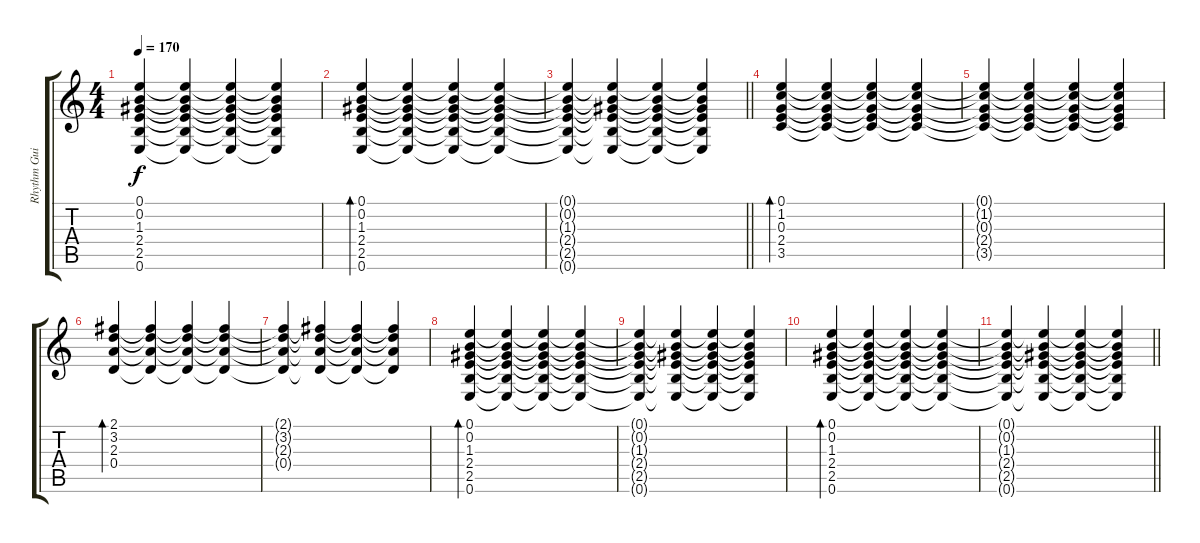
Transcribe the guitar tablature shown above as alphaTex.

\track ("Rhythm Guitar" "Rhythm Gui") {instrument acousticguitarsteel}
\staff {score tabs}
\tuning (E4 B3 G3 D3 A2 E2) {hide}
\ts (4 4)
\tempo 170
\clef g2
\ks c
(0.1{t} 0.2{t} 1.3{t} 2.4{t} 2.5{t} 0.6{t}).4{dy f} (0.1{t} 0.2{t} 1.3{t} 2.4{t} 2.5{t} 0.6{t}).4 (0.1{t} 0.2{t} 1.3{t} 2.4{t} 2.5{t} 0.6{t}).4 (0.1{t} 0.2{t} 1.3{t} 2.4{t} 2.5{t} 0.6{t}).4 |
(0.1 0.2 1.3 2.4 2.5 0.6).4{bd 120} (0.1{t} 0.2{t} 1.3{t} 2.4{t} 2.5{t} 0.6{t}).4 (0.1{t} 0.2{t} 1.3{t} 2.4{t} 2.5{t} 0.6{t}).4 (0.1{t} 0.2{t} 1.3{t} 2.4{t} 2.5{t} 0.6{t}).4 |
\barLineRight lightlight
(0.1{t} 0.2{t} 1.3{t} 2.4{t} 2.5{t} 0.6{t}).4 (0.1{t} 0.2{t} 1.3{t} 2.4{t} 2.5{t} 0.6{t}).4 (0.1{t} 0.2{t} 1.3{t} 2.4{t} 2.5{t} 0.6{t}).4 (0.1{t} 0.2{t} 1.3{t} 2.4{t} 2.5{t} 0.6{t}).4 |
(0.1 1.2 0.3 2.4 3.5).4{bd 120} (0.1{t} 1.2{t} 0.3{t} 2.4{t} 3.5{t}).4 (0.1{t} 1.2{t} 0.3{t} 2.4{t} 3.5{t}).4 (0.1{t} 1.2{t} 0.3{t} 2.4{t} 3.5{t}).4 |
(0.1{t} 1.2{t} 0.3{t} 2.4{t} 3.5{t}).4 (0.1{t} 1.2{t} 0.3{t} 2.4{t} 3.5{t}).4 (0.1{t} 1.2{t} 0.3{t} 2.4{t} 3.5{t}).4 (0.1{t} 1.2{t} 0.3{t} 2.4{t} 3.5{t}).4 |
(2.1 3.2 2.3 0.4).4{bd 120} (2.1{t} 3.2{t} 2.3{t} 0.4{t}).4 (2.1{t} 3.2{t} 2.3{t} 0.4{t}).4 (2.1{t} 3.2{t} 2.3{t} 0.4{t}).4 |
(2.1{t} 3.2{t} 2.3{t} 0.4{t}).4 (2.1{t} 3.2{t} 2.3{t} 0.4{t}).4 (2.1{t} 3.2{t} 2.3{t} 0.4{t}).4 (2.1{t} 3.2{t} 2.3{t} 0.4{t}).4 |
(0.1 0.2 1.3 2.4 2.5 0.6).4{bd 120} (0.1{t} 0.2{t} 1.3{t} 2.4{t} 2.5{t} 0.6{t}).4 (0.1{t} 0.2{t} 1.3{t} 2.4{t} 2.5{t} 0.6{t}).4 (0.1{t} 0.2{t} 1.3{t} 2.4{t} 2.5{t} 0.6{t}).4 |
(0.1{t} 0.2{t} 1.3{t} 2.4{t} 2.5{t} 0.6{t}).4 (0.1{t} 0.2{t} 1.3{t} 2.4{t} 2.5{t} 0.6{t}).4 (0.1{t} 0.2{t} 1.3{t} 2.4{t} 2.5{t} 0.6{t}).4 (0.1{t} 0.2{t} 1.3{t} 2.4{t} 2.5{t} 0.6{t}).4 |
(0.1 0.2 1.3 2.4 2.5 0.6).4{bd 120} (0.1{t} 0.2{t} 1.3{t} 2.4{t} 2.5{t} 0.6{t}).4 (0.1{t} 0.2{t} 1.3{t} 2.4{t} 2.5{t} 0.6{t}).4 (0.1{t} 0.2{t} 1.3{t} 2.4{t} 2.5{t} 0.6{t}).4 |
\barLineRight lightlight
(0.1{t} 0.2{t} 1.3{t} 2.4{t} 2.5{t} 0.6{t}).4 (0.1{t} 0.2{t} 1.3{t} 2.4{t} 2.5{t} 0.6{t}).4 (0.1{t} 0.2{t} 1.3{t} 2.4{t} 2.5{t} 0.6{t}).4 (0.1{t} 0.2{t} 1.3{t} 2.4{t} 2.5{t} 0.6{t}).4
